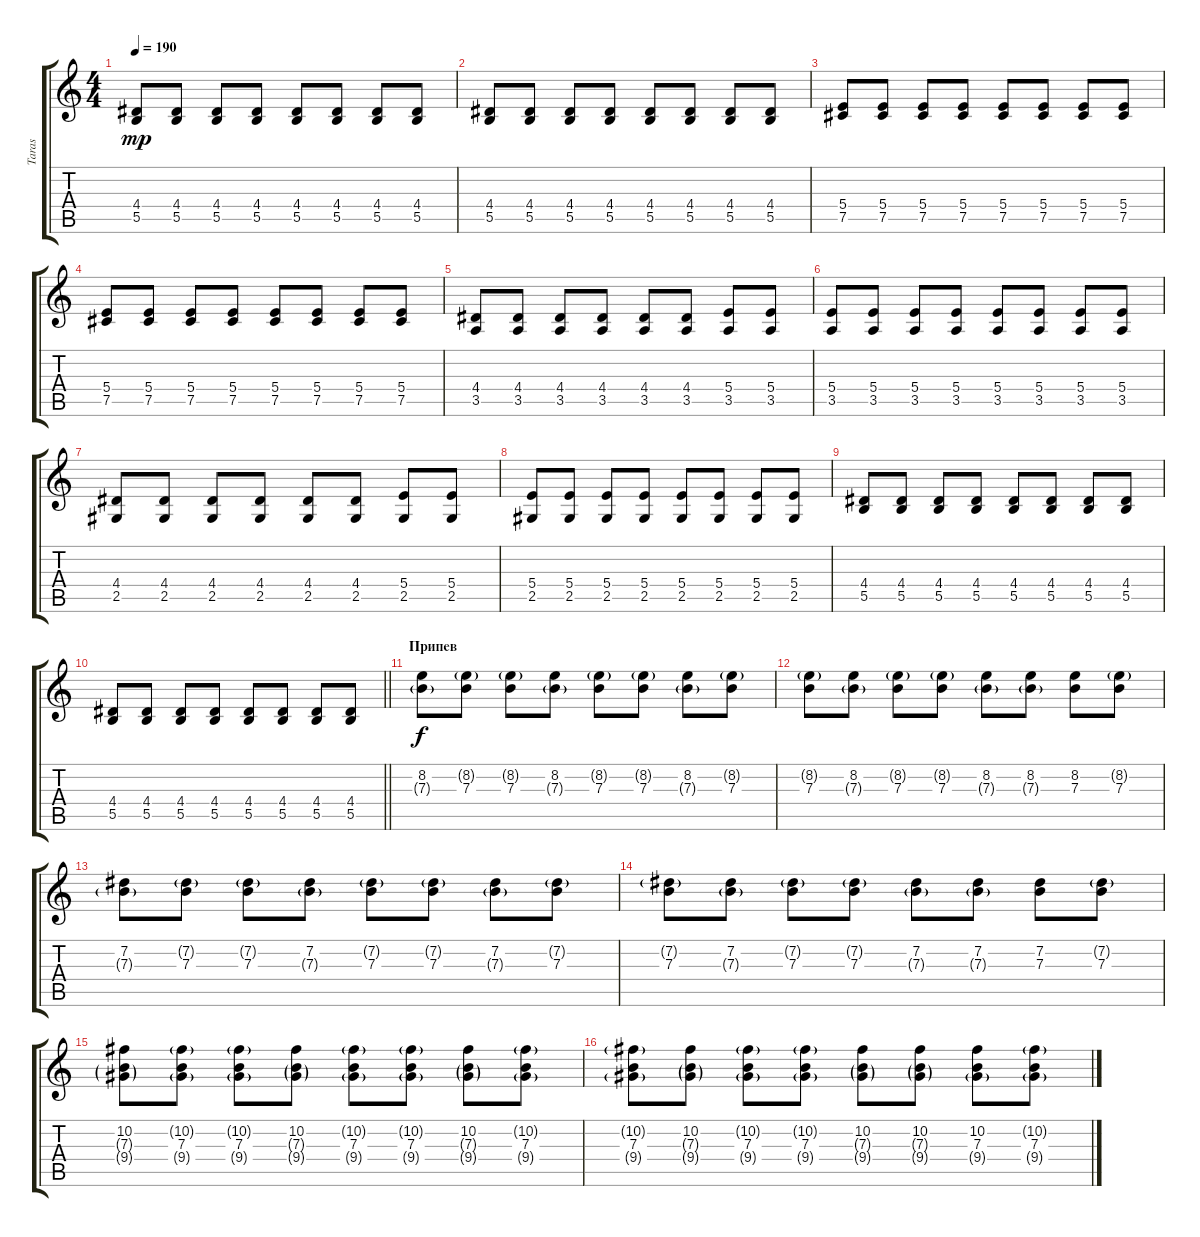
\track ("Taras" "Taras") {instrument overdrivenguitar}
\staff {score tabs}
\tuning (Db4 Ab3 E3 B2 Gb2 B1) {hide}
\ts (4 4)
\tempo 190
\clef g2
\ks c
(4.4 5.5).8{dy mp} (4.4 5.5).8 (4.4 5.5).8 (4.4 5.5).8 (4.4 5.5).8 (4.4 5.5).8 (4.4 5.5).8 (4.4 5.5).8 |
(4.4 5.5).8 (4.4 5.5).8 (4.4 5.5).8 (4.4 5.5).8 (4.4 5.5).8 (4.4 5.5).8 (4.4 5.5).8 (4.4 5.5).8 |
(5.4 7.5).8 (5.4 7.5).8 (5.4 7.5).8 (5.4 7.5).8 (5.4 7.5).8 (5.4 7.5).8 (5.4 7.5).8 (5.4 7.5).8 |
(5.4 7.5).8 (5.4 7.5).8 (5.4 7.5).8 (5.4 7.5).8 (5.4 7.5).8 (5.4 7.5).8 (5.4 7.5).8 (5.4 7.5).8 |
(4.4 3.5).8 (4.4 3.5).8 (4.4 3.5).8 (4.4 3.5).8 (4.4 3.5).8 (4.4 3.5).8 (5.4 3.5).8 (5.4 3.5).8 |
(5.4 3.5).8 (5.4 3.5).8 (5.4 3.5).8 (5.4 3.5).8 (5.4 3.5).8 (5.4 3.5).8 (5.4 3.5).8 (5.4 3.5).8 |
(4.4 2.5).8 (4.4 2.5).8 (4.4 2.5).8 (4.4 2.5).8 (4.4 2.5).8 (4.4 2.5).8 (5.4 2.5).8 (5.4 2.5).8 |
(5.4 2.5).8 (5.4 2.5).8 (5.4 2.5).8 (5.4 2.5).8 (5.4 2.5).8 (5.4 2.5).8 (5.4 2.5).8 (5.4 2.5).8 |
(4.4 5.5).8 (4.4 5.5).8 (4.4 5.5).8 (4.4 5.5).8 (4.4 5.5).8 (4.4 5.5).8 (4.4 5.5).8 (4.4 5.5).8 |
\barLineRight lightlight
(4.4 5.5).8 (4.4 5.5).8 (4.4 5.5).8 (4.4 5.5).8 (4.4 5.5).8 (4.4 5.5).8 (4.4 5.5).8 (4.4 5.5).8 |
\section ("" "Припев")
(8.2 7.3{g}).8{dy f volume 11} (8.2{g} 7.3).8 (8.2{g} 7.3).8 (8.2 7.3{g}).8 (8.2{g} 7.3).8 (8.2{g} 7.3).8 (8.2 7.3{g}).8 (8.2{g} 7.3).8 |
(8.2{g} 7.3).8 (8.2 7.3{g}).8 (8.2{g} 7.3).8 (8.2{g} 7.3).8 (8.2 7.3{g}).8 (8.2 7.3{g}).8 (8.2 7.3).8 (8.2{g} 7.3).8 |
(7.2 7.3{g}).8 (7.2{g} 7.3).8 (7.2{g} 7.3).8 (7.2 7.3{g}).8 (7.2{g} 7.3).8 (7.2{g} 7.3).8 (7.2 7.3{g}).8 (7.2{g} 7.3).8 |
(7.2{g} 7.3).8 (7.2 7.3{g}).8 (7.2{g} 7.3).8 (7.2{g} 7.3).8 (7.2 7.3{g}).8 (7.2 7.3{g}).8 (7.2 7.3).8 (7.2{g} 7.3).8 |
(10.2 7.3{g} 9.4{g}).8 (10.2{g} 7.3 9.4{g}).8 (10.2{g} 7.3 9.4{g}).8 (10.2 7.3{g} 9.4{g}).8 (10.2{g} 7.3 9.4{g}).8 (10.2{g} 7.3 9.4{g}).8 (10.2 7.3{g} 9.4{g}).8 (10.2{g} 7.3 9.4{g}).8 |
(10.2{g} 7.3 9.4{g}).8 (10.2 7.3{g} 9.4{g}).8 (10.2{g} 7.3 9.4{g}).8 (10.2{g} 7.3 9.4{g}).8 (10.2 7.3{g} 9.4{g}).8 (10.2 7.3{g} 9.4{g}).8 (10.2 7.3 9.4{g}).8 (10.2{g} 7.3 9.4{g}).8
